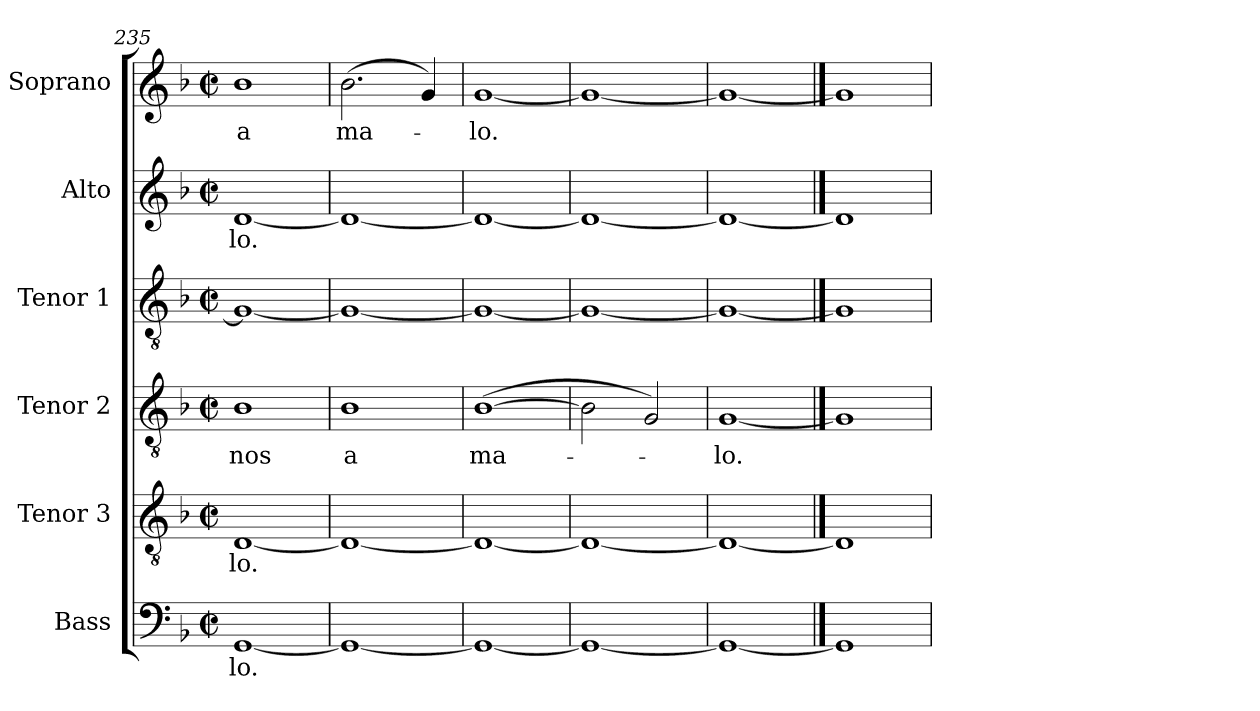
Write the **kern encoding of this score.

**kern	**text	**kern	**text	**kern	**text	**kern	**kern	**text	**kern	**text
*part6	*part6	*part5	*part5	*part4	*part4	*part3	*part2	*part2	*part1	*part1
*staff6	*staff6	*staff5	*staff5	*staff4	*staff4	*staff3	*staff2	*staff2	*staff1	*staff1
*I"Bass	*	*I"Tenor 3	*	*I"Tenor 2	*	*I"Tenor 1	*I"Alto	*	*I"Soprano	*
*clefF4	*	*clefGv2	*	*clefGv2	*	*clefGv2	*clefG2	*	*clefG2	*
*k[b-]	*	*k[b-]	*	*k[b-]	*	*k[b-]	*k[b-]	*	*k[b-]	*
*F:	*	*F:	*	*F:	*	*F:	*F:	*	*F:	*
*M2/2	*	*M2/2	*	*M2/2	*	*M2/2	*M2/2	*	*M2/2	*
*met(c|)	*	*met(c|)	*	*met(c|)	*	*met(c|)	*met(c|)	*	*met(c|)	*
=235	=235	=235	=235	=235	=235	=235	=235	=235	=235	=235
[1GG	-lo.	[1D	-lo.	1B-	nos	1G_	[1d	-lo.	1b-	a
=236	=236	=236	=236	=236	=236	=236	=236	=236	=236	=236
1GG_	.	1D_	.	1B-	a	1G_	1d_	.	(2.b-\	ma-
.	.	.	.	.	.	.	.	.	4g/)	.
=237	=237	=237	=237	=237	=237	=237	=237	=237	=237	=237
1GG_	.	1D_	.	([1B-	ma-	1G_	1d_	.	[1g	-lo.
=238	=238	=238	=238	=238	=238	=238	=238	=238	=238	=238
1GG_	.	1D_	.	2B-\]	.	1G_	1d_	.	1g_	.
.	.	.	.	2G/)	.	.	.	.	.	.
=239	=239	=239	=239	=239	=239	=239	=239	=239	=239	=239
1GG_	.	1D_	.	[1G	-lo.	1G_	1d_	.	1g_	.
==240	==240	==240	==240	==240	==240	==240	==240	==240	==240	==240
1GG]	.	1D]	.	1G]	.	1G]	1d]	.	1g]	.
=	=	=	=	=	=	=	=	=	=	=
*-	*-	*-	*-	*-	*-	*-	*-	*-	*-	*-
